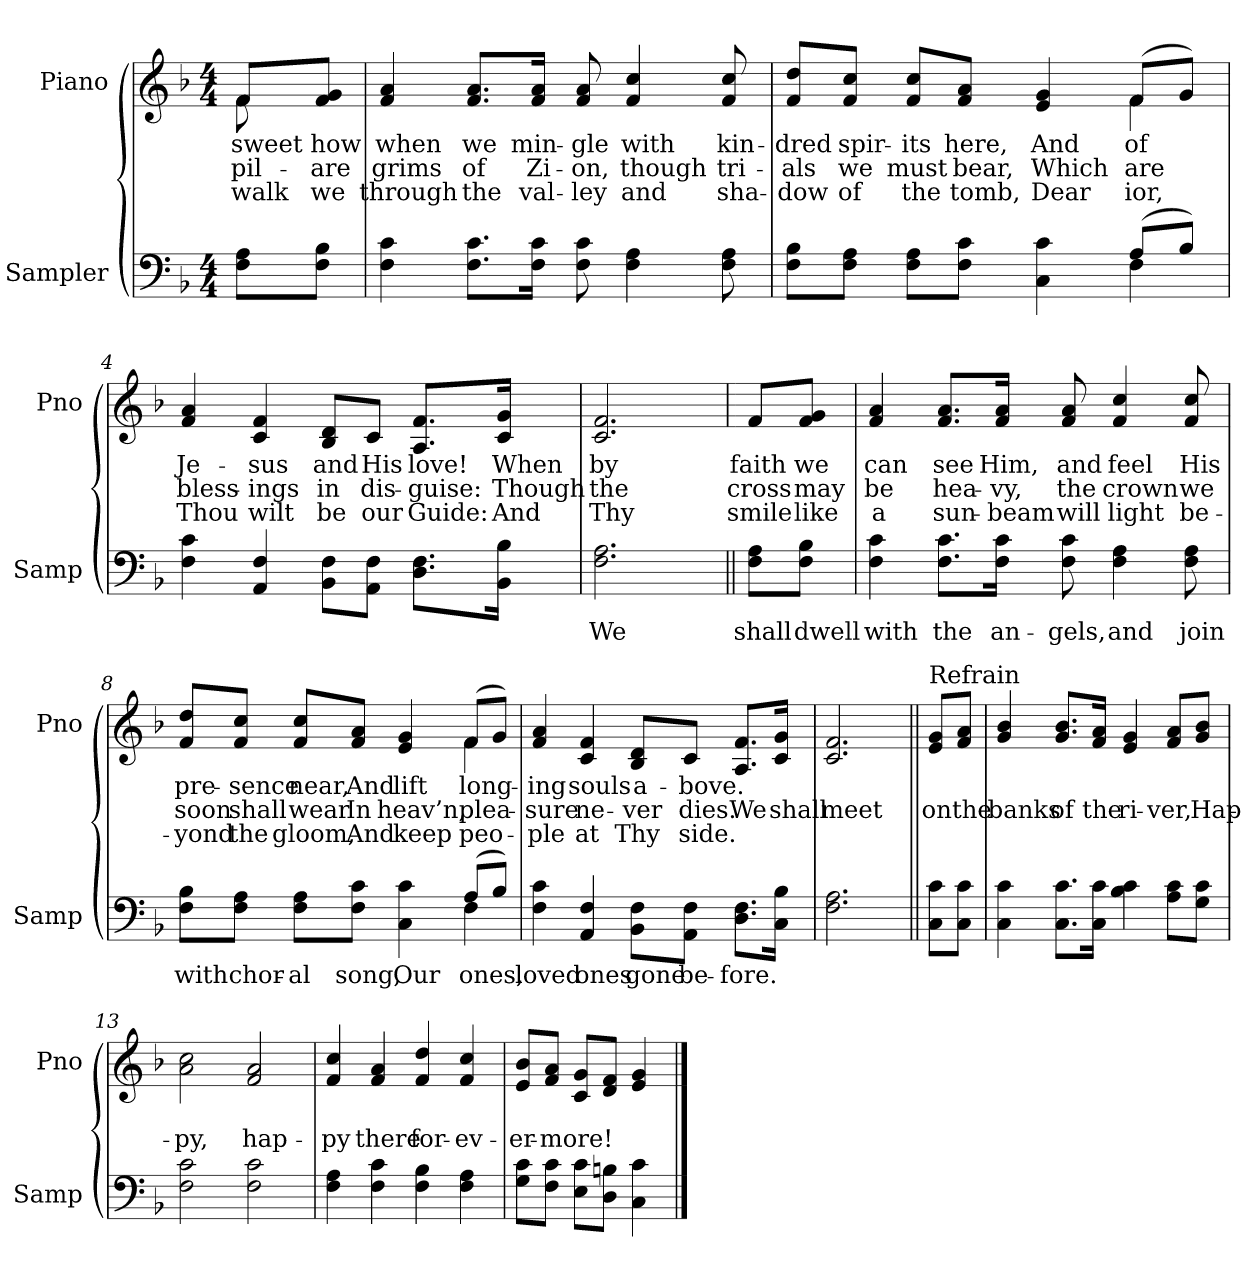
**kern	**text	**kern	**text	**text	**text
*part2	*part2	*part1	*part1	*part1	*part1
*staff2	*staff2	*staff1	*staff1	*staff1	*staff1
*I"Sampler	*	*I"Piano	*	*	*
*I'Samp	*	*I'Pno	*	*	*
*clefF4	*	*clefG2	*	*	*
*k[b-]	*	*k[b-]	*	*	*
*F:	*	*F:	*	*	*
*M4/4	*	*M4/4	*	*	*
=1	=1	=1	=1	=1	=1
*	*	*^	*	*	*
8F\ 8A\L	.	8f/L	8f	sweet	pil-	walk
8F\ 8B-\J	.	8f/ 8g/J	8ryy	how	are	we
*	*	*v	*v	*	*	*
=2	=2	=2	=2	=2	=2
4F 4c	.	4f 4a	when	-grims	through
8.F\ 8.c\L	.	8.f/ 8.a/L	we	of	the
16F\ 16c\Jk	.	16f/ 16a/Jk	min-	Zi-	val-
8F 8c	.	8f 8a	-gle	-on,	-ley
4F 4A	.	4f 4cc	with	though	and
8F 8A	.	8f 8cc	kin-	tri-	sha-
=3	=3	=3	=3	=3	=3
*^	*	*^	*	*	*
8F\ 8B-\L	2.ryy	.	8f/ 8dd/L	2.ryy	-dred	-als	-dow
8F\ 8A\J	.	.	8f/ 8cc/J	.	spir-	we	of
8F\ 8A\L	.	.	8f/ 8cc/L	.	-its	must	the
8F\ 8c\J	.	.	8f/ 8a/J	.	here,	bear,	tomb,
4C 4c	.	.	4e 4g	.	And	Which	Dear
(8A/L	4F	.	(8f/L	4f	of	are	-ior,
8B-/J)	.	.	8g/J)	.	.	.	.
*v	*v	*	*	*	*	*	*
*	*	*v	*v	*	*	*
=4	=4	=4	=4	=4	=4
4F 4c	.	4f 4a	Je-	bless-	Thou
4AA 4F	.	4c 4f	-sus	-ings	wilt
8BB-\ 8F\L	.	8B-/ 8d/L	and	in	be
8AA\ 8F\J	.	8c/J	His	dis-	our
8.D\ 8.F\L	.	8.A/ 8.f/L	love!	-guise:	Guide:
16BB-\ 16B-\Jk	.	16c/ 16g/Jk	When	Though	And
=5	=5	=5	=5	=5	=5
2.F 2.A	We	2.c 2.f	by	the	Thy
=6||	=6	=6	=6	=6	=6
8F\ 8A\L	shall	8f/L	faith	cross	smile
8F\ 8B-\J	dwell	8f/ 8g/J	we	may	like
=7	=7	=7	=7	=7	=7
4F 4c	with	4f 4a	can	be	a
8.F\ 8.c\L	the	8.f/ 8.a/L	see	hea-	sun-
16F\ 16c\Jk	an-	16f/ 16a/Jk	Him,	-vy,	-beam
8F 8c	-gels,	8f 8a	and	the	will
4F 4A	and	4f 4cc	feel	crown	light
8F 8A	join	8f 8cc	His	we	be-
=8	=8	=8	=8	=8	=8
*^	*	*^	*	*	*
8F\ 8B-\L	2.ryy	with	8f/ 8dd/L	2.ryy	pre-	soon	-yond
8F\ 8A\J	.	chor-	8f/ 8cc/J	.	-sence	shall	the
8F\ 8A\L	.	-al	8f/ 8cc/L	.	near,	wear	gloom,
8F\ 8c\J	.	song,	8f/ 8a/J	.	And	In	And
4C 4c	.	Our	4e 4g	.	lift	heav’n,	keep
(8A/L	4F	ones,	(8f/L	4f	long-	plea-	peo-
8B-/J)	.	.	8g/J)	.	.	.	.
*v	*v	*	*	*	*	*	*
*	*	*v	*v	*	*	*
=9	=9	=9	=9	=9	=9
4F 4c	loved	4f 4a	-ing	-sure	-ple
4AA 4F	ones	4c 4f	souls	ne-	at
8BB-\ 8F\L	gone	8B-/ 8d/L	a-	-ver	Thy
8AA\ 8F\J	be-	8c/J	-bove.	dies.	side.
8.D\ 8.F\L	-fore.	8.A/ 8.f/L	.	We	.
16C\ 16B-\Jk	.	16c/ 16g/Jk	.	shall	.
=10	=10	=10	=10	=10	=10
2.F 2.A	.	2.c 2.f	.	meet	.
=11||	=11||	=11||	=11||	=11||	=11||
!	!	!LO:TX:t=Refrain	!	!	!
8C\ 8c\L	.	8e/ 8g/L	.	on	.
8C\ 8c\J	.	8f/ 8a/J	.	the	.
=12	=12	=12	=12	=12	=12
4C 4c	.	4g 4b-	.	banks	.
8.C\ 8.c\L	.	8.g/ 8.b-/L	.	of	.
16C\ 16c\Jk	.	16f/ 16a/Jk	.	the	.
4B- 4c	.	4e 4g	.	ri-	.
8A\ 8c\L	.	8f/ 8a/L	.	-ver,	.
8G\ 8c\J	.	8g/ 8b-/J	.	Hap-	.
=13	=13	=13	=13	=13	=13
2F 2c	.	2a 2cc	.	-py,	.
2F 2c	.	2f 2a	.	hap-	.
=14	=14	=14	=14	=14	=14
4F 4A	.	4f 4cc	.	-py	.
4F 4c	.	4f 4a	.	there	.
4F 4B-	.	4f 4dd	.	for-	.
4F 4A	.	4f 4cc	.	-ev-	.
=15	=15	=15	=15	=15	=15
8G\ 8c\L	.	8e/ 8b-/L	.	-er-	.
8F\ 8c\J	.	8f/ 8a/J	.	-more!	.
8E\ 8c\L	.	8c/ 8g/L	.	.	.
8D\ 8Bn\J	.	8d/ 8f/J	.	.	.
4C 4c	.	4e 4g	.	.	.
==	==	==	==	==	==
*-	*-	*-	*-	*-	*-
